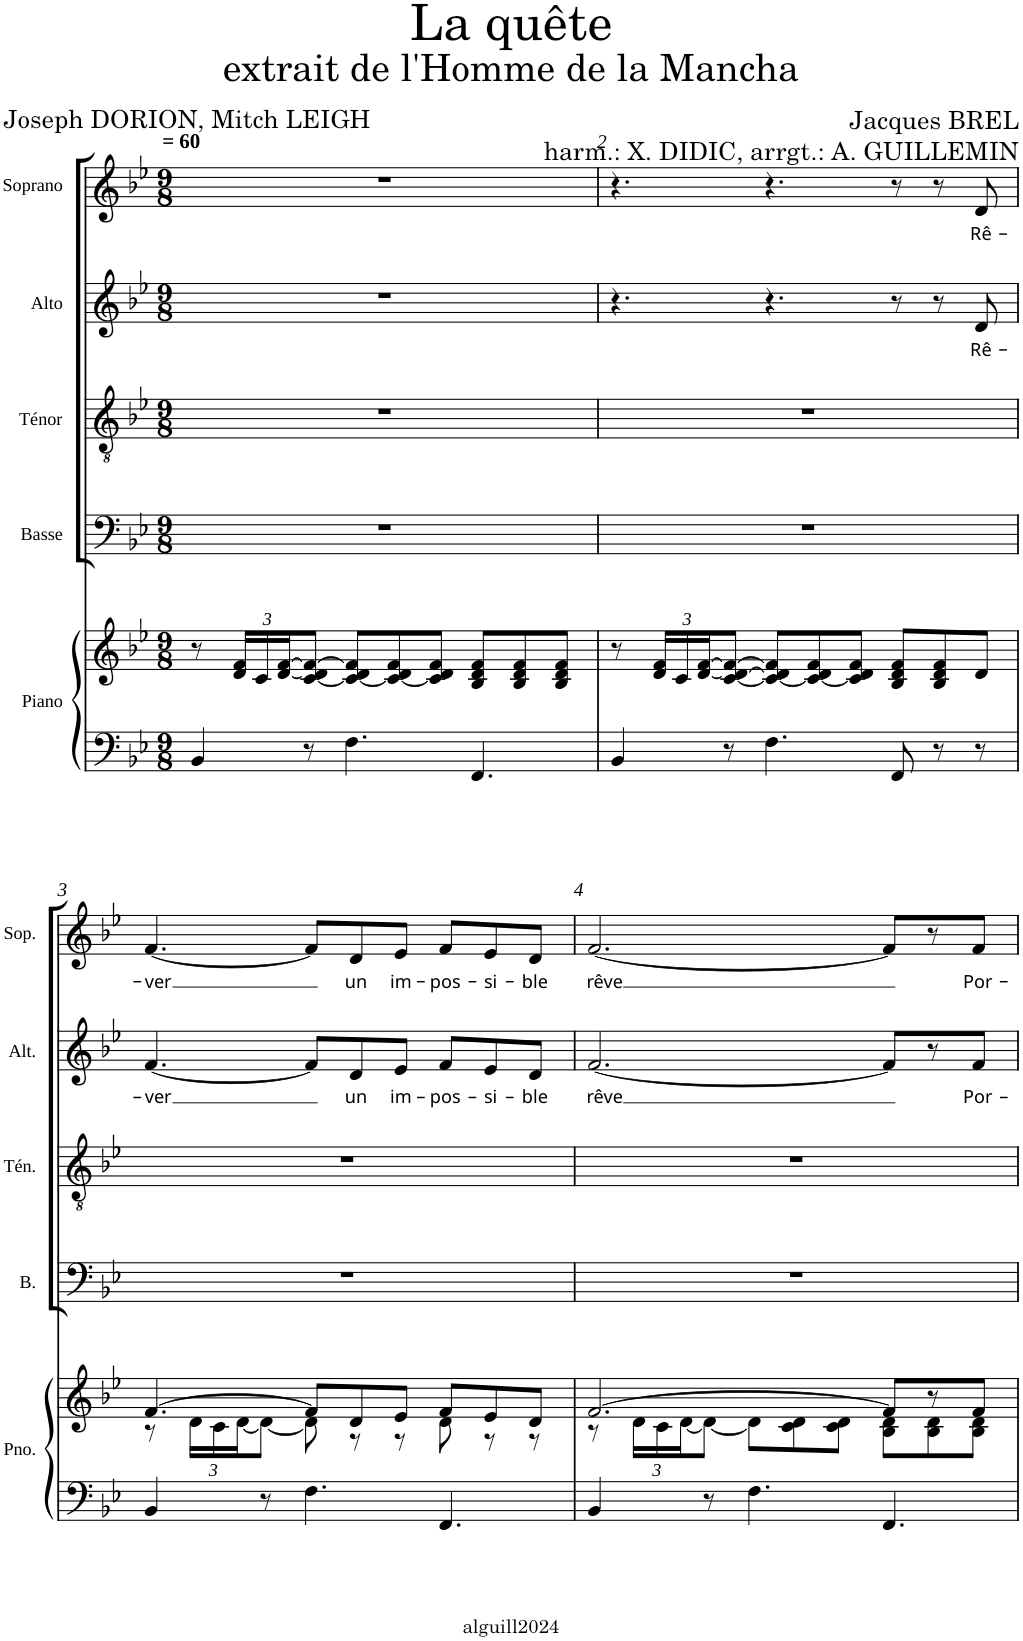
**kern	**kern	**kern	**kern	**kern	**text	**kern	**text
*part5	*part5	*part4	*part3	*part2	*part2	*part1	*part1
*staff6	*staff5	*staff4	*staff3	*staff2	*staff2	*staff1	*staff1
*I"Piano	*	*I"Basse	*I"Ténor	*I"Alto	*	*I"Soprano	*
*I'Pno.	*	*I'B.	*I'Tén.	*I'Alt.	*	*I'Sop.	*
*clefF4	*clefG2	*clefF4	*clefGv2	*clefG2	*	*clefG2	*
*k[b-e-]	*k[b-e-]	*k[b-e-]	*k[b-e-]	*k[b-e-]	*	*k[b-e-]	*
*B-:	*B-:	*B-:	*B-:	*B-:	*	*B-:	*
*M9/8	*M9/8	*M9/8	*M9/8	*M9/8	*	*M9/8	*
=1	=1	=1	=1	=1	=1	=1	=1
!	!	!	!	!	!	!LO:TX:a:B:t== 60	!
4BB-/	8r	8%9r	8%9r	8%9r	.	8%9r	.
*	*Xbrackettup	*	*	*	*	*	*
.	24d/ 24f/LL	.	.	.	.	.	.
.	24c/	.	.	.	.	.	.
.	[24d/ [24f/J	.	.	.	.	.	.
8r	[8c/ 8d/] 8f/_J	.	.	.	.	.	.
4.F\	8c/_ 8d/ 8f/]L	.	.	.	.	.	.
.	8c/_ 8d/ 8f/	.	.	.	.	.	.
.	8c/] 8d/ 8f/J	.	.	.	.	.	.
4.FF/	8B-/ 8d/ 8f/L	.	.	.	.	.	.
.	8B-/ 8d/ 8f/	.	.	.	.	.	.
.	8B-/ 8d/ 8f/J	.	.	.	.	.	.
=2	=2	=2	=2	=2	=2	=2	=2
4BB-/	8r	8%9r	8%9r	4.r	.	4.r	.
.	24d/ 24f/LL	.	.	.	.	.	.
.	24c/	.	.	.	.	.	.
.	[24d/ [24f/J	.	.	.	.	.	.
8r	[8c/ 8d/_ 8f/_J	.	.	.	.	.	.
4.F\	8c/_ 8d/] 8f/]L	.	.	4.r	.	4.r	.
.	8c/_ 8d/ 8f/	.	.	.	.	.	.
.	8c/] 8d/ 8f/J	.	.	.	.	.	.
8FF/	8B-/ 8d/ 8f/L	.	.	8r	.	8r	.
8r	8B-/ 8d/ 8f/	.	.	8r	.	8r	.
!	!	!	!	!	!LO:LY:b	!	!LO:LY:b
8r	8d/J	.	.	8d/	Rê-	8d/	Rê-
!!LO:LB:g=z
=3	=3	=3	=3	=3	=3	=3	=3
*	*^	*	*	*	*	*	*
!	!	!	!	!	!	!LO:LY:b	!	!LO:LY:b
4BB-/	[>4.f/	8r	8%9r	8%9r	[4.f/	-ver	[4.f/	-ver
.	.	24d\LL	.	.	.	.	.	.
.	.	24c\	.	.	.	.	.	.
.	.	[<24d\J	.	.	.	.	.	.
8r	.	8d\J_	.	.	.	.	.	.
4.F\	8f/L]	8d\]	.	.	8f/L]	.	8f/L]	.
!	!	!	!	!	!	!LO:LY:b	!	!LO:LY:b
.	8d/	8r	.	.	8d/	un	8d/	un
!	!	!	!	!	!	!LO:LY:b	!	!LO:LY:b
.	8e-/J	8r	.	.	8e-/J	im-	8e-/J	im-
!	!	!	!	!	!	!LO:LY:b	!	!LO:LY:b
4.FF/	8f/L	8d\	.	.	8f/L	-pos-	8f/L	-pos-
!	!	!	!	!	!	!LO:LY:b	!	!LO:LY:b
.	8e-/	8r	.	.	8e-/	-si-	8e-/	-si-
!	!	!	!	!	!	!LO:LY:b	!	!LO:LY:b
.	8d/J	8r	.	.	8d/J	-ble	8d/J	-ble
=4	=4	=4	=4	=4	=4	=4	=4	=4
!	!	!	!	!	!	!LO:LY:b	!	!LO:LY:b
4BB-/	[>2.f/	8r	8%9r	8%9r	[2.f/	rêve	[2.f/	rêve
.	.	24d\LL	.	.	.	.	.	.
.	.	24c\	.	.	.	.	.	.
.	.	[<24d\J	.	.	.	.	.	.
8r	.	8d\J_	.	.	.	.	.	.
4.F\	.	8d\L]	.	.	.	.	.	.
.	.	8c\ 8d\	.	.	.	.	.	.
.	.	8c\ 8d\J	.	.	.	.	.	.
4.FF/	8f/L]	8B-\ 8d\L	.	.	8f/L]	.	8f/L]	.
.	8r	8B-\ 8d\	.	.	8r	.	8r	.
!	!	!	!	!	!	!LO:LY:b	!	!LO:LY:b
.	8f/J	8B-\ 8d\J	.	.	8f/J	Por-	8f/J	Por-
*	*v	*v	*	*	*	*	*	*
=	=	=	=	=	=	=	=
*-	*-	*-	*-	*-	*-	*-	*-
